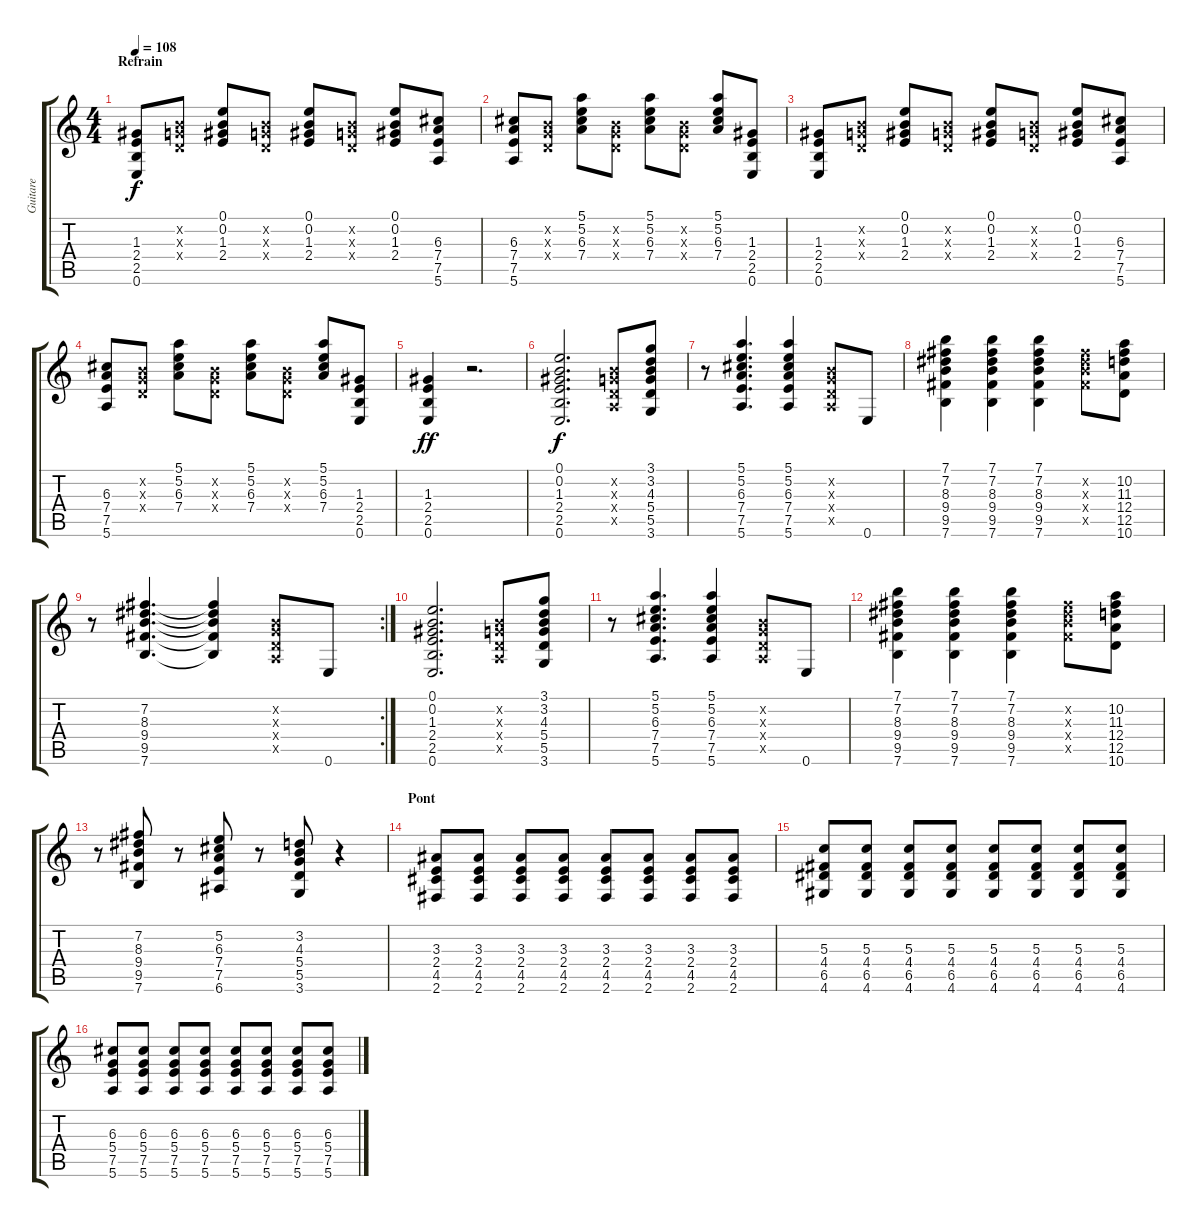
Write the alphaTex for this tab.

\track ("Guitare" "Guitare") {instrument electricguitarjazz}
\staff {score tabs}
\tuning (E4 B3 G3 D3 A2 E2) {hide}
\ts (4 4)
\section ("" "Refrain")
\tempo 108
\clef g2
\ks c
(1.3 2.4 2.5 0.6).8{dy f} (0.2{x} 0.3{x} 0.4{x}).8 (0.1 0.2 1.3 2.4).8 (0.2{x} 0.3{x} 0.4{x}).8 (0.1 0.2 1.3 2.4).8 (0.2{x} 0.3{x} 0.4{x}).8 (0.1 0.2 1.3 2.4).8 (6.3 7.4 7.5 5.6).8 |
(6.3 7.4 7.5 5.6).8 (0.2{x} 0.3{x} 0.4{x}).8 (5.1 5.2 6.3 7.4).8 (0.2{x} 0.3{x} 0.4{x}).8 (5.1 5.2 6.3 7.4).8 (0.2{x} 0.3{x} 0.4{x}).8 (5.1 5.2 6.3 7.4).8 (1.3 2.4 2.5 0.6).8 |
(1.3 2.4 2.5 0.6).8 (0.2{x} 0.3{x} 0.4{x}).8 (0.1 0.2 1.3 2.4).8 (0.2{x} 0.3{x} 0.4{x}).8 (0.1 0.2 1.3 2.4).8 (0.2{x} 0.3{x} 0.4{x}).8 (0.1 0.2 1.3 2.4).8 (6.3 7.4 7.5 5.6).8 |
(6.3 7.4 7.5 5.6).8 (0.2{x} 0.3{x} 0.4{x}).8 (5.1 5.2 6.3 7.4).8 (0.2{x} 0.3{x} 0.4{x}).8 (5.1 5.2 6.3 7.4).8 (0.2{x} 0.3{x} 0.4{x}).8 (5.1 5.2 6.3 7.4).8 (1.3 2.4 2.5 0.6).8 |
(1.3 2.4 2.5 0.6).4{dy ff} r.2{d} |
(0.1 0.2 1.3 2.4 2.5 0.6).2{d dy f} (0.2{x} 0.3{x} 0.4{x} 0.5{x}).8 (3.1 3.2 4.3 5.4 5.5 3.6).8 |
r.8 (5.1 5.2 6.3 7.4 7.5 5.6).4{d} (5.1 5.2 6.3 7.4 7.5 5.6).4 (0.2{x} 0.3{x} 0.4{x} 0.5{x}).8 0.6.8 |
(7.1 7.2 8.3 9.4 9.5 7.6).4 (7.1 7.2 8.3 9.4 9.5 7.6).4 (7.1 7.2 8.3 9.4 9.5 7.6).4 (7.2{x} 8.3{x} 9.4{x} 9.5{x}).8 (10.2 11.3 12.4 12.5 10.6).8 |
\rc 2
r.8 (7.2 8.3 9.4 9.5 7.6).4{d} (7.2{t} 8.3{t} 9.4{t} 9.5{t} 7.6{t}).4 (0.2{x} 0.3{x} 0.4{x} 0.5{x}).8 0.6.8 |
(0.1 0.2 1.3 2.4 2.5 0.6).2{d} (0.2{x} 0.3{x} 0.4{x} 0.5{x}).8 (3.1 3.2 4.3 5.4 5.5 3.6).8 |
r.8 (5.1 5.2 6.3 7.4 7.5 5.6).4{d} (5.1 5.2 6.3 7.4 7.5 5.6).4 (0.2{x} 0.3{x} 0.4{x} 0.5{x}).8 0.6.8 |
(7.1 7.2 8.3 9.4 9.5 7.6).4 (7.1 7.2 8.3 9.4 9.5 7.6).4 (7.1 7.2 8.3 9.4 9.5 7.6).4 (7.2{x} 8.3{x} 9.4{x} 9.5{x}).8 (10.2 11.3 12.4 12.5 10.6).8 |
r.8 (7.2 8.3 9.4 9.5 7.6).8 r.8 (5.2 6.3 7.4 7.5 6.6).8 r.8 (3.2 4.3 5.4 5.5 3.6).8 r.4 |
\section ("" "Pont")
(3.3 2.4 4.5 2.6).8 (3.3 2.4 4.5 2.6).8 (3.3 2.4 4.5 2.6).8 (3.3 2.4 4.5 2.6).8 (3.3 2.4 4.5 2.6).8 (3.3 2.4 4.5 2.6).8 (3.3 2.4 4.5 2.6).8 (3.3 2.4 4.5 2.6).8 |
(5.3 4.4 6.5 4.6).8 (5.3 4.4 6.5 4.6).8 (5.3 4.4 6.5 4.6).8 (5.3 4.4 6.5 4.6).8 (5.3 4.4 6.5 4.6).8 (5.3 4.4 6.5 4.6).8 (5.3 4.4 6.5 4.6).8 (5.3 4.4 6.5 4.6).8 |
(6.3 5.4 7.5 5.6).8 (6.3 5.4 7.5 5.6).8 (6.3 5.4 7.5 5.6).8 (6.3 5.4 7.5 5.6).8 (6.3 5.4 7.5 5.6).8 (6.3 5.4 7.5 5.6).8 (6.3 5.4 7.5 5.6).8 (6.3 5.4 7.5 5.6).8
